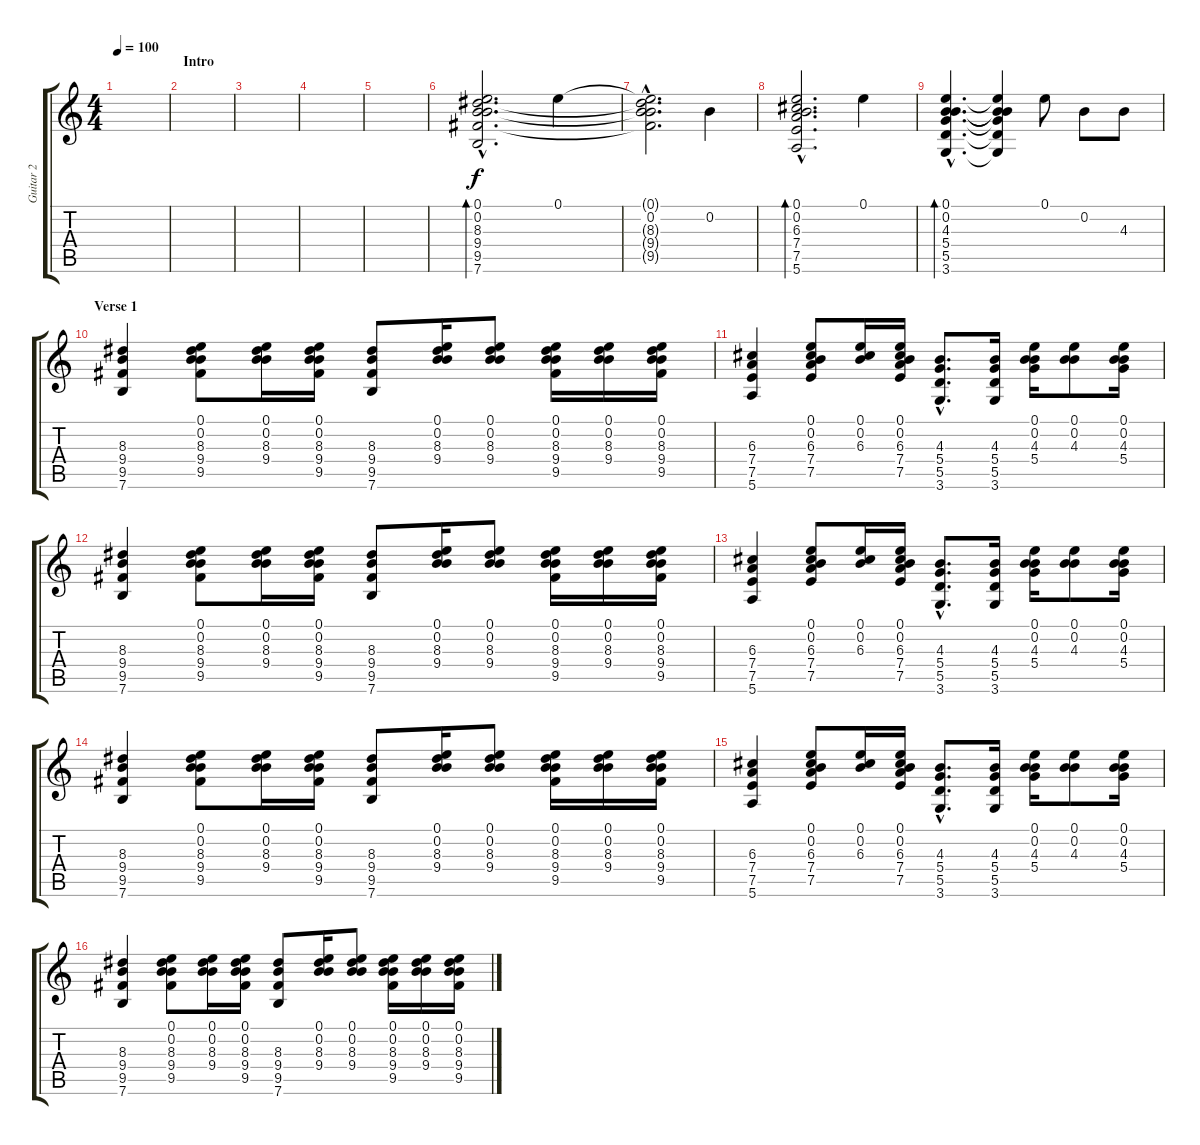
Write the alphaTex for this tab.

\track ("Guitar 2" "Guitar 2") {instrument electricguitarjazz}
\staff {score tabs}
\tuning (E4 B3 G3 D3 A2 E2) {hide}
\ts (4 4)
\tempo 100
\clef g2
\ks c
|
\section ("" "Intro")
|
|
|
|
(0.1{hac} 0.2{hac} 8.3{hac} 9.4{hac} 9.5{hac} 7.6{hac}).2{d bd 30} 0.1.4 |
(0.1{hac t} 0.2{hac} 8.3{hac t} 9.4{hac t} 9.5{hac t}).2{d} 0.2.4 |
(0.1{hac} 0.2{hac} 6.3{hac} 7.4{hac} 7.5{hac} 5.6{hac}).2{d bd 30} 0.1.4 |
(0.1{hac} 0.2{hac} 4.3{hac} 5.4{hac} 5.5{hac} 3.6{hac}).4{d bd 30} (0.1{t} 0.2{t} 4.3{t} 5.4{t} 5.5{t} 3.6{t}).4 0.1.8 0.2.8 4.3.8 |
\section ("" "Verse 1")
(8.3 9.4 9.5 7.6).4 (0.1 0.2 8.3 9.4 9.5).8 (0.1 0.2 8.3 9.4).16 (0.1 0.2 8.3 9.4 9.5).16 (8.3 9.4 9.5 7.6).8 (0.1 0.2 8.3 9.4).16 (0.1 0.2 8.3 9.4).8 (0.1 0.2 8.3 9.4 9.5).16 (0.1 0.2 8.3 9.4).16 (0.1 0.2 8.3 9.4 9.5).16 |
(6.3 7.4 7.5 5.6).4 (0.1 0.2 6.3 7.4 7.5).8 (0.1 0.2 6.3).16 (0.1 0.2 6.3 7.4 7.5).16 (4.3{hac} 5.4{hac} 5.5{hac} 3.6{hac}).8{d} (4.3 5.4 5.5 3.6).16 (0.1 0.2 4.3 5.4).16 (0.1 0.2 4.3).8 (0.1 0.2 4.3 5.4).16 |
(8.3 9.4 9.5 7.6).4 (0.1 0.2 8.3 9.4 9.5).8 (0.1 0.2 8.3 9.4).16 (0.1 0.2 8.3 9.4 9.5).16 (8.3 9.4 9.5 7.6).8 (0.1 0.2 8.3 9.4).16 (0.1 0.2 8.3 9.4).8 (0.1 0.2 8.3 9.4 9.5).16 (0.1 0.2 8.3 9.4).16 (0.1 0.2 8.3 9.4 9.5).16 |
(6.3 7.4 7.5 5.6).4 (0.1 0.2 6.3 7.4 7.5).8 (0.1 0.2 6.3).16 (0.1 0.2 6.3 7.4 7.5).16 (4.3{hac} 5.4{hac} 5.5{hac} 3.6{hac}).8{d} (4.3 5.4 5.5 3.6).16 (0.1 0.2 4.3 5.4).16 (0.1 0.2 4.3).8 (0.1 0.2 4.3 5.4).16 |
(8.3 9.4 9.5 7.6).4 (0.1 0.2 8.3 9.4 9.5).8 (0.1 0.2 8.3 9.4).16 (0.1 0.2 8.3 9.4 9.5).16 (8.3 9.4 9.5 7.6).8 (0.1 0.2 8.3 9.4).16 (0.1 0.2 8.3 9.4).8 (0.1 0.2 8.3 9.4 9.5).16 (0.1 0.2 8.3 9.4).16 (0.1 0.2 8.3 9.4 9.5).16 |
(6.3 7.4 7.5 5.6).4 (0.1 0.2 6.3 7.4 7.5).8 (0.1 0.2 6.3).16 (0.1 0.2 6.3 7.4 7.5).16 (4.3{hac} 5.4{hac} 5.5{hac} 3.6{hac}).8{d} (4.3 5.4 5.5 3.6).16 (0.1 0.2 4.3 5.4).16 (0.1 0.2 4.3).8 (0.1 0.2 4.3 5.4).16 |
(8.3 9.4 9.5 7.6).4 (0.1 0.2 8.3 9.4 9.5).8 (0.1 0.2 8.3 9.4).16 (0.1 0.2 8.3 9.4 9.5).16 (8.3 9.4 9.5 7.6).8 (0.1 0.2 8.3 9.4).16 (0.1 0.2 8.3 9.4).8 (0.1 0.2 8.3 9.4 9.5).16 (0.1 0.2 8.3 9.4).16 (0.1 0.2 8.3 9.4 9.5).16
